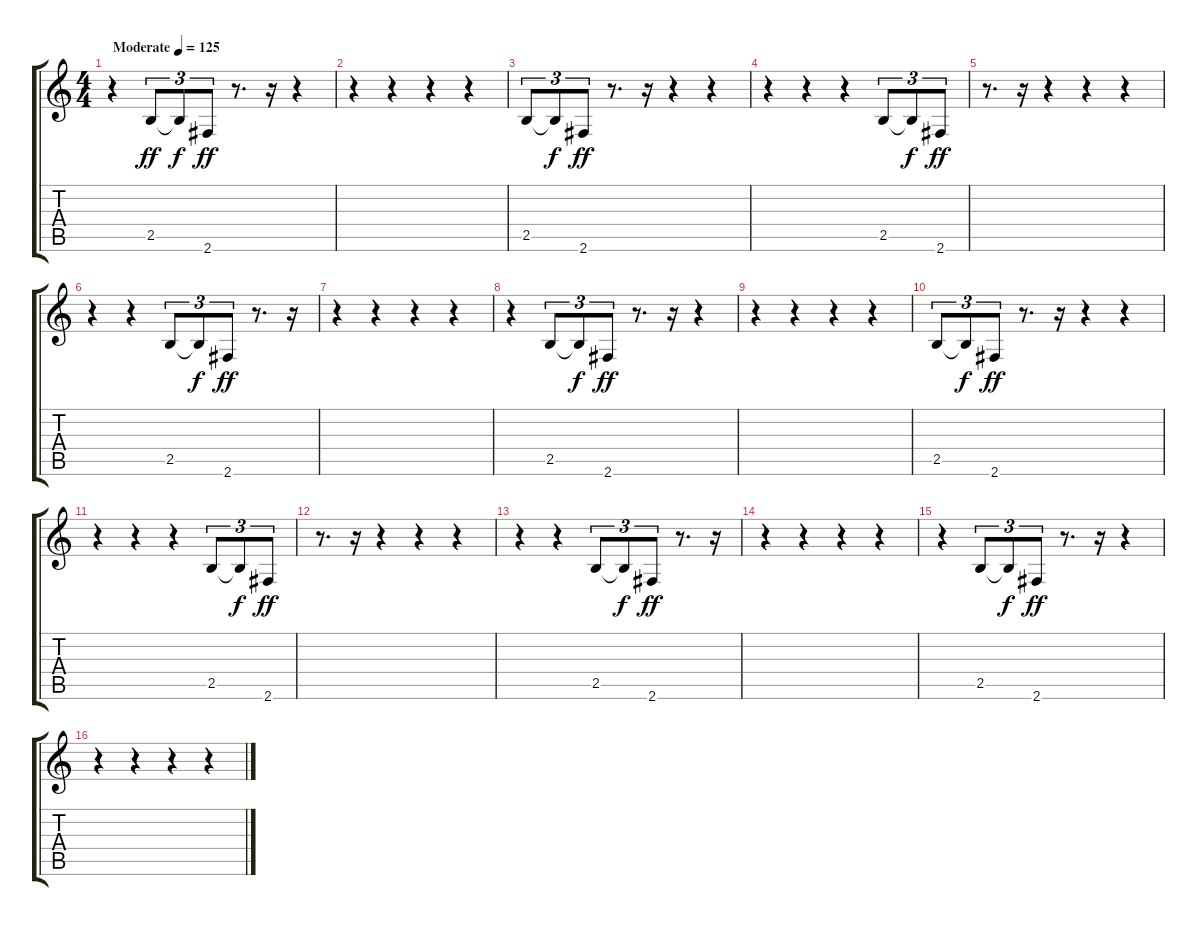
\track "" {instrument electricbasspick}
\staff {score tabs}
\tuning (E4 B3 G3 D3 A2 E2) {hide}
\ts (4 4)
\tempo (125 "Moderate")
\clef g2
\ks c
r.4{dy ff instrument electricbasspick} 2.5.8{tu (3 2)} 2.5{t}.8{tu (3 2) dy f} 2.6.8{tu (3 2) dy ff} r.8{d} r.16 r.4 |
r.4 r.4 r.4 r.4 |
2.5.8{tu (3 2)} 2.5{t}.8{tu (3 2) dy f} 2.6.8{tu (3 2) dy ff} r.8{d} r.16 r.4 r.4 |
r.4 r.4 r.4 2.5.8{tu (3 2)} 2.5{t}.8{tu (3 2) dy f} 2.6.8{tu (3 2) dy ff} |
r.8{d} r.16 r.4 r.4 r.4 |
r.4 r.4 2.5.8{tu (3 2)} 2.5{t}.8{tu (3 2) dy f} 2.6.8{tu (3 2) dy ff} r.8{d} r.16 |
r.4 r.4 r.4 r.4 |
r.4 2.5.8{tu (3 2)} 2.5{t}.8{tu (3 2) dy f} 2.6.8{tu (3 2) dy ff} r.8{d} r.16 r.4 |
r.4 r.4 r.4 r.4 |
2.5.8{tu (3 2)} 2.5{t}.8{tu (3 2) dy f} 2.6.8{tu (3 2) dy ff} r.8{d} r.16 r.4 r.4 |
r.4 r.4 r.4 2.5.8{tu (3 2)} 2.5{t}.8{tu (3 2) dy f} 2.6.8{tu (3 2) dy ff} |
r.8{d} r.16 r.4 r.4 r.4 |
r.4 r.4 2.5.8{tu (3 2)} 2.5{t}.8{tu (3 2) dy f} 2.6.8{tu (3 2) dy ff} r.8{d} r.16 |
r.4 r.4 r.4 r.4 |
r.4 2.5.8{tu (3 2)} 2.5{t}.8{tu (3 2) dy f} 2.6.8{tu (3 2) dy ff} r.8{d} r.16 r.4 |
r.4 r.4 r.4 r.4
